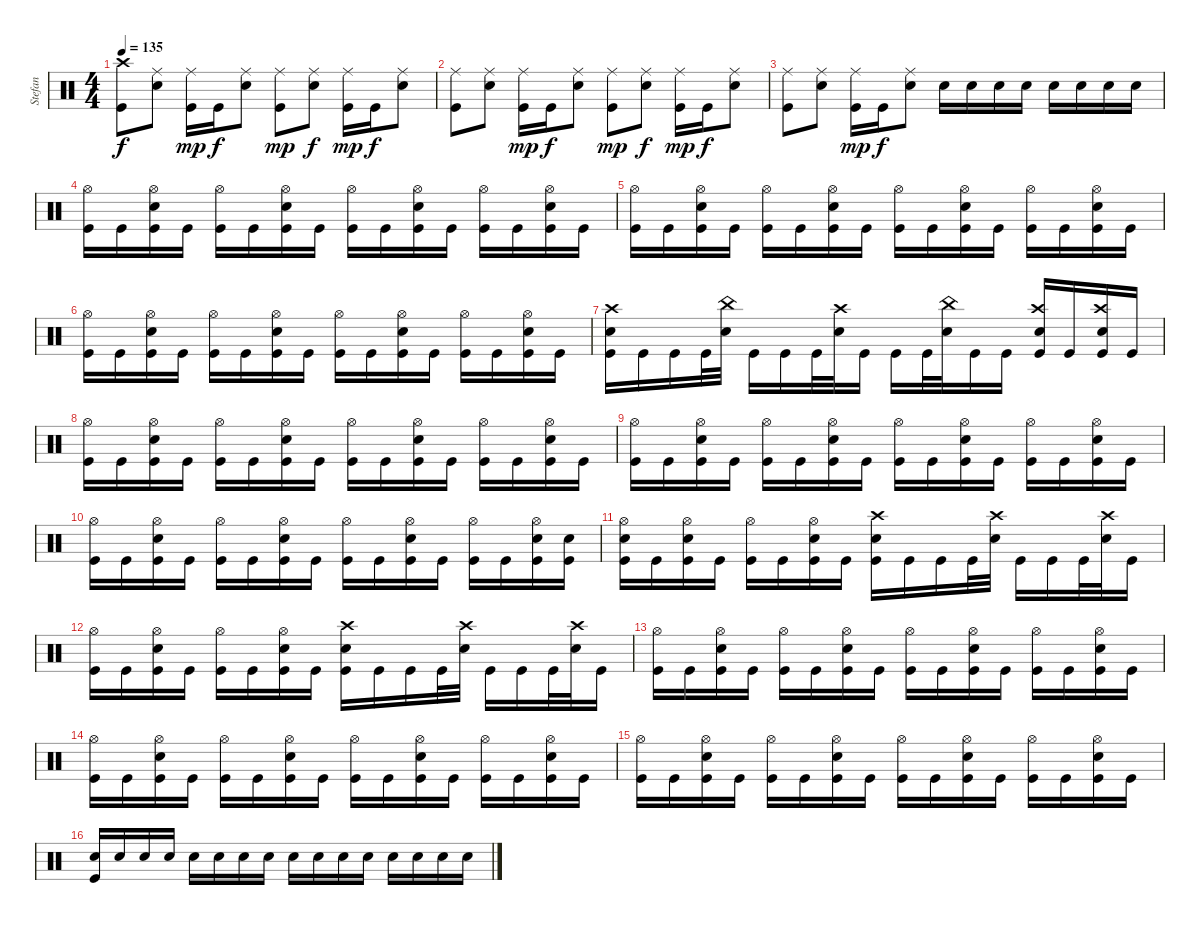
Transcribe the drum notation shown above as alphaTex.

\track ("Stefan" "Stefan") {instrument percussion}
\staff {score}
\articulation defaults
\ts (4 4)
\tempo 135
\clef neutral
\ks c
("Kick (hit)" "Crash high (hit)").8{dy f} ("Ride (middle)" "Snare (hit) 2").8 ("Ride (middle)" "Kick (hit)").16{dy mp} "Kick (hit)".16{dy f} ("Ride (middle)" "Snare (hit) 2").8 ("Ride (middle)" "Kick (hit)").8{dy mp} ("Ride (middle)" "Snare (hit) 2").8{dy f} ("Ride (middle)" "Kick (hit)").16{dy mp} "Kick (hit)".16{dy f} ("Ride (middle)" "Snare (hit) 2").8 |
("Ride (middle)" "Kick (hit)").8 ("Ride (middle)" "Snare (hit) 2").8 ("Ride (middle)" "Kick (hit)").16{dy mp} "Kick (hit)".16{dy f} ("Ride (middle)" "Snare (hit) 2").8 ("Ride (middle)" "Kick (hit)").8{dy mp} ("Ride (middle)" "Snare (hit) 2").8{dy f} ("Ride (middle)" "Kick (hit)").16{dy mp} "Kick (hit)".16{dy f} ("Ride (middle)" "Snare (hit) 2").8 |
("Ride (middle)" "Kick (hit)").8 ("Ride (middle)" "Snare (hit) 2").8 ("Ride (middle)" "Kick (hit)").16{dy mp} "Kick (hit)".16{dy f} ("Ride (middle)" "Snare (hit) 2").8 "Snare (hit) 2".16 "Snare (hit) 2".16 "Snare (hit) 2".16 "Snare (hit) 2".16 "Snare (hit) 2".16 "Snare (hit) 2".16 "Snare (hit) 2".16 "Snare (hit) 2".16 |
("Hi-Hat (open)" "Kick (hit)").16 "Kick (hit)".16 ("Hi-Hat (open)" "Snare (hit) 2" "Kick (hit)").16 "Kick (hit)".16 ("Hi-Hat (open)" "Kick (hit)").16 "Kick (hit)".16 ("Hi-Hat (open)" "Snare (hit) 2" "Kick (hit)").16 "Kick (hit)".16 ("Hi-Hat (open)" "Kick (hit)").16 "Kick (hit)".16 ("Hi-Hat (open)" "Snare (hit) 2" "Kick (hit)").16 "Kick (hit)".16 ("Hi-Hat (open)" "Kick (hit)").16 "Kick (hit)".16 ("Hi-Hat (open)" "Snare (hit) 2" "Kick (hit)").16 "Kick (hit)".16 |
("Hi-Hat (open)" "Kick (hit)").16 "Kick (hit)".16 ("Hi-Hat (open)" "Snare (hit) 2" "Kick (hit)").16 "Kick (hit)".16 ("Hi-Hat (open)" "Kick (hit)").16 "Kick (hit)".16 ("Hi-Hat (open)" "Snare (hit) 2" "Kick (hit)").16 "Kick (hit)".16 ("Hi-Hat (open)" "Kick (hit)").16 "Kick (hit)".16 ("Hi-Hat (open)" "Snare (hit) 2" "Kick (hit)").16 "Kick (hit)".16 ("Hi-Hat (open)" "Kick (hit)").16 "Kick (hit)".16 ("Hi-Hat (open)" "Snare (hit) 2" "Kick (hit)").16 "Kick (hit)".16 |
("Hi-Hat (open)" "Kick (hit)").16 "Kick (hit)".16 ("Hi-Hat (open)" "Snare (hit) 2" "Kick (hit)").16 "Kick (hit)".16 ("Hi-Hat (open)" "Kick (hit)").16 "Kick (hit)".16 ("Hi-Hat (open)" "Snare (hit) 2" "Kick (hit)").16 "Kick (hit)".16 ("Hi-Hat (open)" "Kick (hit)").16 "Kick (hit)".16 ("Hi-Hat (open)" "Snare (hit) 2" "Kick (hit)").16 "Kick (hit)".16 ("Hi-Hat (open)" "Kick (hit)").16 "Kick (hit)".16 ("Hi-Hat (open)" "Snare (hit) 2" "Kick (hit)").16 "Kick (hit)".16 |
("Snare (hit) 2" "Kick (hit)" "Crash high (hit)").16 "Kick (hit)".16 "Kick (hit)".16 "Kick (hit)".32 ("Snare (hit) 2" "China (hit)").32 "Kick (hit)".16 "Kick (hit)".16 "Kick (hit)".32 ("Snare (hit) 2" "Crash high (hit)").32 "Kick (hit)".16 "Kick (hit)".16 "Kick (hit)".32 ("Snare (hit) 2" "China (hit)").32 "Kick (hit)".16 "Kick (hit)".16 ("Snare (hit) 2" "Kick (hit)" "Crash high (hit)").16 "Kick (hit)".16 ("Snare (hit) 2" "Kick (hit)" "Crash high (hit)").16 "Kick (hit)".16 |
("Hi-Hat (open)" "Kick (hit)").16 "Kick (hit)".16 ("Hi-Hat (open)" "Snare (hit) 2" "Kick (hit)").16 "Kick (hit)".16 ("Hi-Hat (open)" "Kick (hit)").16 "Kick (hit)".16 ("Hi-Hat (open)" "Snare (hit) 2" "Kick (hit)").16 "Kick (hit)".16 ("Hi-Hat (open)" "Kick (hit)").16 "Kick (hit)".16 ("Hi-Hat (open)" "Snare (hit) 2" "Kick (hit)").16 "Kick (hit)".16 ("Hi-Hat (open)" "Kick (hit)").16 "Kick (hit)".16 ("Hi-Hat (open)" "Snare (hit) 2" "Kick (hit)").16 "Kick (hit)".16 |
("Hi-Hat (open)" "Kick (hit)").16 "Kick (hit)".16 ("Hi-Hat (open)" "Snare (hit) 2" "Kick (hit)").16 "Kick (hit)".16 ("Hi-Hat (open)" "Kick (hit)").16 "Kick (hit)".16 ("Hi-Hat (open)" "Snare (hit) 2" "Kick (hit)").16 "Kick (hit)".16 ("Hi-Hat (open)" "Kick (hit)").16 "Kick (hit)".16 ("Hi-Hat (open)" "Snare (hit) 2" "Kick (hit)").16 "Kick (hit)".16 ("Hi-Hat (open)" "Kick (hit)").16 "Kick (hit)".16 ("Hi-Hat (open)" "Snare (hit) 2" "Kick (hit)").16 "Kick (hit)".16 |
("Hi-Hat (open)" "Kick (hit)").16 "Kick (hit)".16 ("Hi-Hat (open)" "Snare (hit) 2" "Kick (hit)").16 "Kick (hit)".16 ("Hi-Hat (open)" "Kick (hit)").16 "Kick (hit)".16 ("Hi-Hat (open)" "Snare (hit) 2" "Kick (hit)").16 "Kick (hit)".16 ("Hi-Hat (open)" "Kick (hit)").16 "Kick (hit)".16 ("Hi-Hat (open)" "Snare (hit) 2" "Kick (hit)").16 "Kick (hit)".16 ("Hi-Hat (open)" "Kick (hit)").16 "Kick (hit)".16 ("Hi-Hat (open)" "Snare (hit) 2" "Kick (hit)").16 ("Snare (hit) 2" "Kick (hit)").16 |
("Hi-Hat (open)" "Snare (hit) 2" "Kick (hit)").16 "Kick (hit)".16 ("Hi-Hat (open)" "Snare (hit) 2" "Kick (hit)").16 "Kick (hit)".16 ("Hi-Hat (open)" "Kick (hit)").16 "Kick (hit)".16 ("Hi-Hat (open)" "Snare (hit) 2" "Kick (hit)").16 "Kick (hit)".16 ("Crash high (hit)" "Snare (hit) 2" "Kick (hit)").16 "Kick (hit)".16 "Kick (hit)".16 "Kick (hit)".32 ("Crash high (hit)" "Snare (hit) 2").32 "Kick (hit)".16 "Kick (hit)".16 "Kick (hit)".32 ("Crash high (hit)" "Snare (hit) 2").32 "Kick (hit)".16 |
("Hi-Hat (open)" "Kick (hit)").16 "Kick (hit)".16 ("Hi-Hat (open)" "Snare (hit) 2" "Kick (hit)").16 "Kick (hit)".16 ("Hi-Hat (open)" "Kick (hit)").16 "Kick (hit)".16 ("Hi-Hat (open)" "Snare (hit) 2" "Kick (hit)").16 "Kick (hit)".16 ("Crash high (hit)" "Snare (hit) 2" "Kick (hit)").16 "Kick (hit)".16 "Kick (hit)".16 "Kick (hit)".32 ("Crash high (hit)" "Snare (hit) 2").32 "Kick (hit)".16 "Kick (hit)".16 "Kick (hit)".32 ("Crash high (hit)" "Snare (hit) 2").32 "Kick (hit)".16 |
("Hi-Hat (open)" "Kick (hit)").16 "Kick (hit)".16 ("Hi-Hat (open)" "Snare (hit) 2" "Kick (hit)").16 "Kick (hit)".16 ("Hi-Hat (open)" "Kick (hit)").16 "Kick (hit)".16 ("Hi-Hat (open)" "Snare (hit) 2" "Kick (hit)").16 "Kick (hit)".16 ("Hi-Hat (open)" "Kick (hit)").16 "Kick (hit)".16 ("Hi-Hat (open)" "Snare (hit) 2" "Kick (hit)").16 "Kick (hit)".16 ("Hi-Hat (open)" "Kick (hit)").16 "Kick (hit)".16 ("Hi-Hat (open)" "Snare (hit) 2" "Kick (hit)").16 "Kick (hit)".16 |
("Hi-Hat (open)" "Kick (hit)").16 "Kick (hit)".16 ("Hi-Hat (open)" "Snare (hit) 2" "Kick (hit)").16 "Kick (hit)".16 ("Hi-Hat (open)" "Kick (hit)").16 "Kick (hit)".16 ("Hi-Hat (open)" "Snare (hit) 2" "Kick (hit)").16 "Kick (hit)".16 ("Hi-Hat (open)" "Kick (hit)").16 "Kick (hit)".16 ("Hi-Hat (open)" "Snare (hit) 2" "Kick (hit)").16 "Kick (hit)".16 ("Hi-Hat (open)" "Kick (hit)").16 "Kick (hit)".16 ("Hi-Hat (open)" "Snare (hit) 2" "Kick (hit)").16 "Kick (hit)".16 |
("Hi-Hat (open)" "Kick (hit)").16 "Kick (hit)".16 ("Hi-Hat (open)" "Snare (hit) 2" "Kick (hit)").16 "Kick (hit)".16 ("Hi-Hat (open)" "Kick (hit)").16 "Kick (hit)".16 ("Hi-Hat (open)" "Snare (hit) 2" "Kick (hit)").16 "Kick (hit)".16 ("Hi-Hat (open)" "Kick (hit)").16 "Kick (hit)".16 ("Hi-Hat (open)" "Snare (hit) 2" "Kick (hit)").16 "Kick (hit)".16 ("Hi-Hat (open)" "Kick (hit)").16 "Kick (hit)".16 ("Hi-Hat (open)" "Snare (hit) 2" "Kick (hit)").16 "Kick (hit)".16 |
("Snare (hit) 2" "Kick (hit)").16 "Snare (hit) 2".16 "Snare (hit) 2".16 "Snare (hit) 2".16 "Snare (hit) 2".16 "Snare (hit) 2".16 "Snare (hit) 2".16 "Snare (hit) 2".16 "Snare (hit) 2".16 "Snare (hit) 2".16 "Snare (hit) 2".16 "Snare (hit) 2".16 "Snare (hit) 2".16 "Snare (hit) 2".16 "Snare (hit) 2".16 "Snare (hit) 2".16
